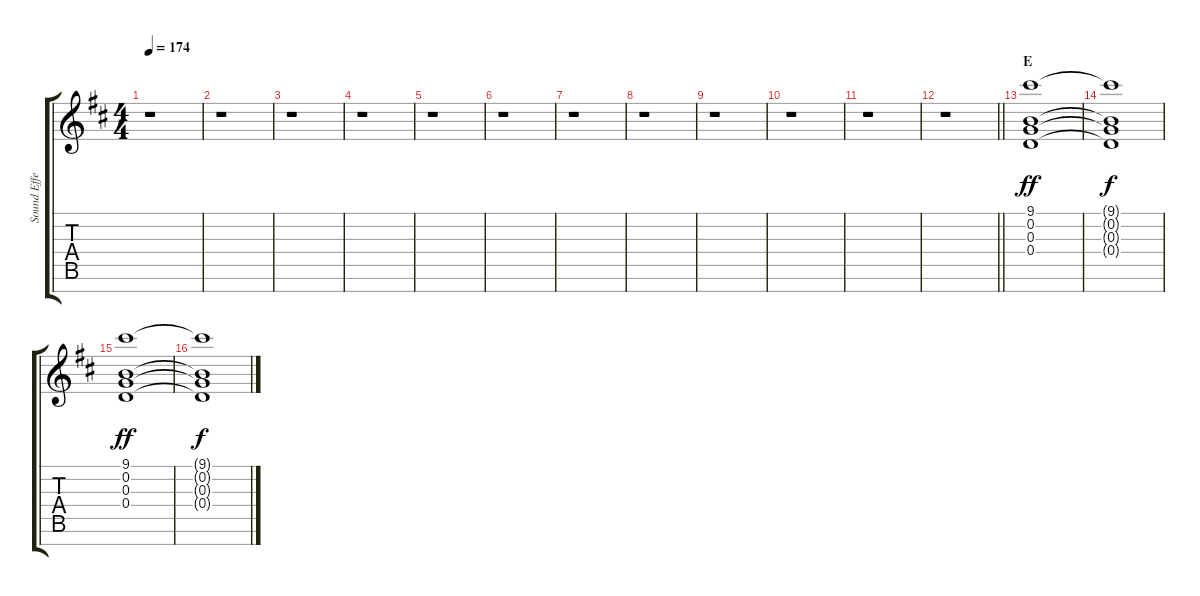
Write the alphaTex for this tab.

\track ("Sound Effect III" "Sound Effe") {instrument seashore}
\staff {score tabs}
\tuning (E5 B4 G4 D4 A3 E3 B2) {hide}
\ts (4 4)
\tempo 174
\clef g2
\ks bminor
r.1{dy ff} |
r.1 |
r.1 |
r.1 |
r.1 |
r.1 |
r.1 |
r.1 |
r.1 |
r.1 |
r.1 |
\barLineRight lightlight
r.1 |
\section ("" "E")
(9.1 0.2 0.3 0.4).1 |
(9.1{t} 0.2{t} 0.3{t} 0.4{t}).1{dy f} |
(9.1 0.2 0.3 0.4).1{dy ff} |
(9.1{t} 0.2{t} 0.3{t} 0.4{t}).1{dy f}
